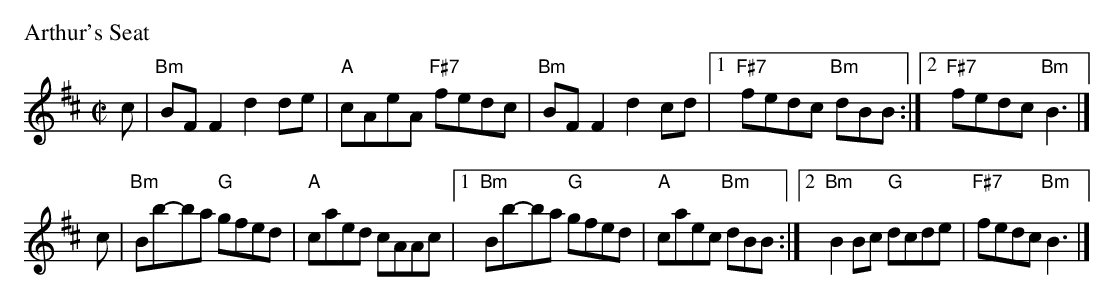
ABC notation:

X:1
P: Arthur's Seat
O:
M: C|
L: 1/8
K:Bm
c \
| "Bm"BFF2 d2de | "A"cAeA "F#7"fedc \
| "Bm"BFF2 d2cd |1 "F#7"fedc "Bm"dBB \
:|2 "F#7"fedc "Bm"B3 |]
c \
| "Bm"Bb-ba "G"gfed | "A"caed cAAc \
|1 "Bm"Bb-ba "G"gfed | "A"caec "Bm"dBB \
:|2 "Bm"B2Bc "G"dcde | "F#7"fedc "Bm"B3 |]
